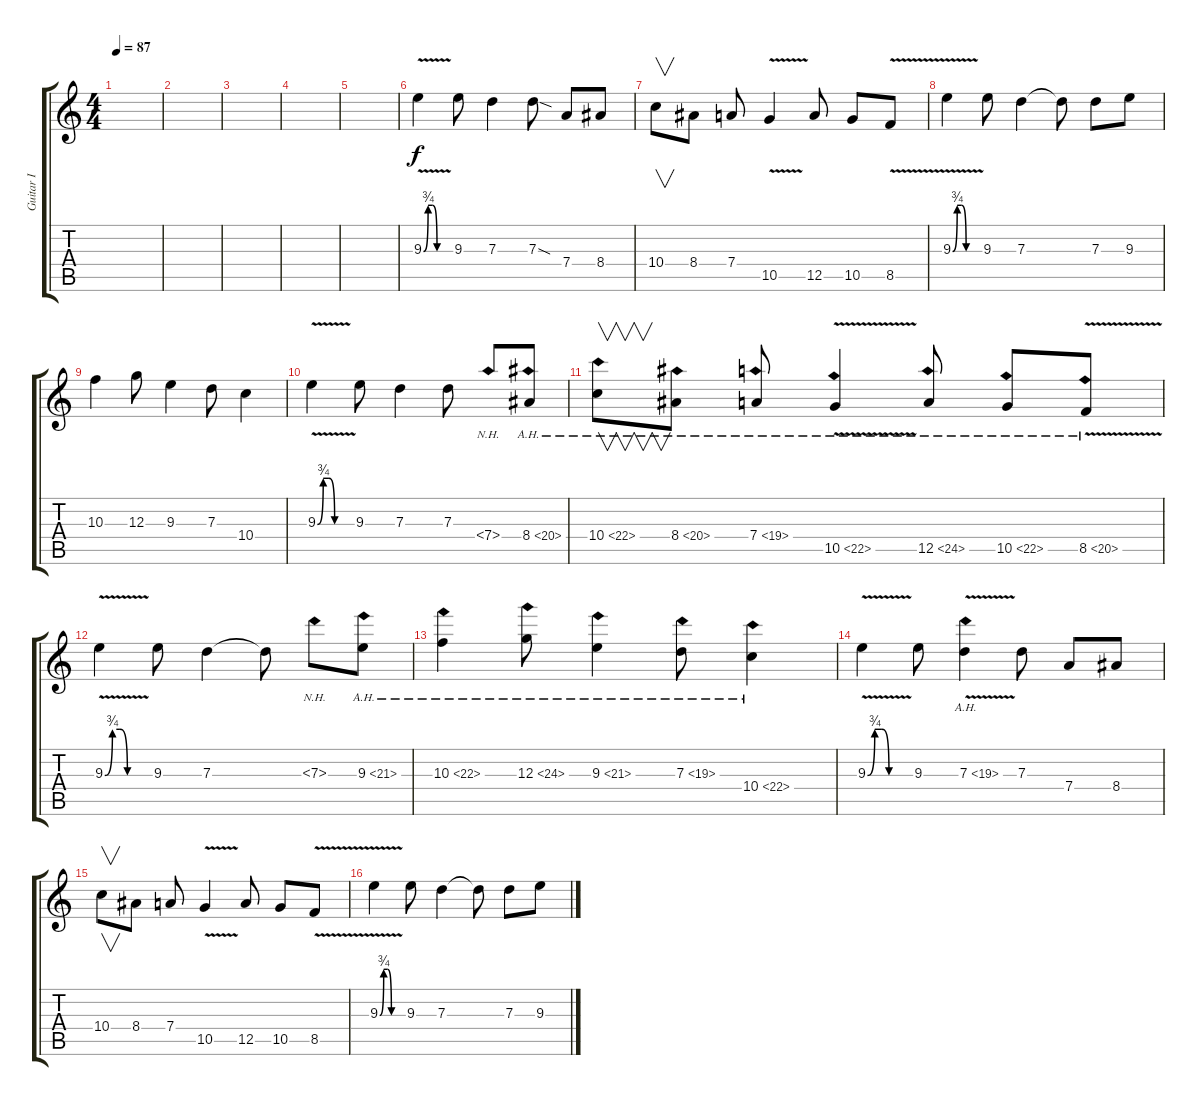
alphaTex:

\track ("Guitar I" "Guitar I") {instrument distortionguitar}
\staff {score tabs}
\tuning (E4 B3 G3 D3 A2 D2) {hide}
\ts (4 4)
\tempo 87
\clef g2
\ks c
|
|
|
|
|
9.3{be (custom 0 0 10 3 20 3 30 0 60 0) v}.4{volume 13} 9.3.8 7.3.4 7.3{sod}.8 7.4.8 8.4.8 |
10.4.8{v} 8.4.8 7.4.8 10.5{v}.4 12.5.8 10.5.8 8.5{v}.8 |
9.3{be (custom 0 0 10 3 20 3 30 0 60 0) v}.4 9.3.8 7.3.4 7.3{t}.8 7.3.8 9.3.8 |
10.3.4 12.3.8 9.3.4 7.3.8 10.4.4 |
9.3{be (custom 0 0 10 3 20 3 30 0 60 0) v}.4 9.3.8 7.3.4 7.3.8 7.4{nh}.8 8.4{ah 12}.8 |
10.4{ah 12}.8{v} 8.4{ah 12}.8 7.4{ah 12}.8 10.5{ah 12 v}.4 12.5{ah 12}.8 10.5{ah 12}.8 8.5{ah 12 v}.8 |
9.3{be (custom 0 0 10 3 20 3 30 0 60 0) v}.4 9.3.8 7.3.4 7.3{t}.8 7.3{nh}.8 9.3{ah 12}.8 |
10.3{ah 12}.4 12.3{ah 12}.8 9.3{ah 12}.4 7.3{ah 12}.8 10.4{ah 12}.4 |
9.3{be (custom 0 0 10 3 20 3 30 0 60 0) v}.4 9.3.8 7.3{ah 12 v}.4 7.3.8 7.4.8 8.4.8 |
10.4.8{v} 8.4.8 7.4.8 10.5{v}.4 12.5.8 10.5.8 8.5{v}.8 |
9.3{be (custom 0 0 10 3 20 3 30 0 60 0) v}.4 9.3.8 7.3.4 7.3{t}.8 7.3.8 9.3.8
